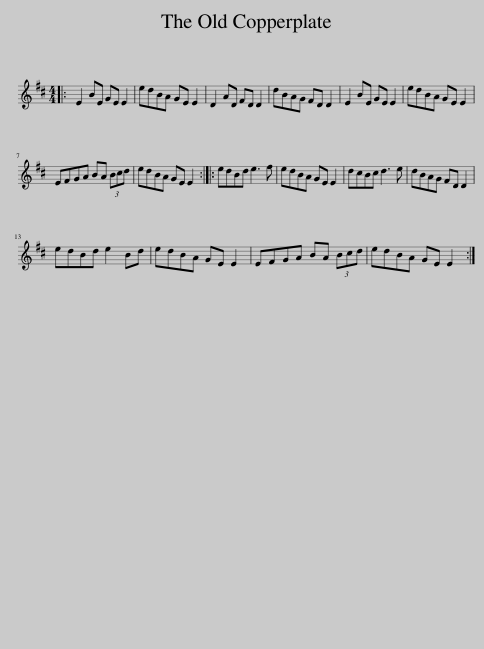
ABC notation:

X:1
L:1/8
M:4/4
I:linebreak $
K:D
V:1 treble
V:1
|: E2 BE GE E2 | edBA GE E2 | D2 AD FD D2 | dBAG FD D2 | E2 BE GE E2 | %5
 edBA GE E2 |$ EFGA BA (3Bcd | edBA GE E2 :: edBd e3 f | edBA GE E2 | %10
 dcBc d3 e | dBAG FD D2 |$ edBd e2 Bd | edBA GE E2 | EFGA BA (3Bcd | %15
 edBA GE E2 :| %16
